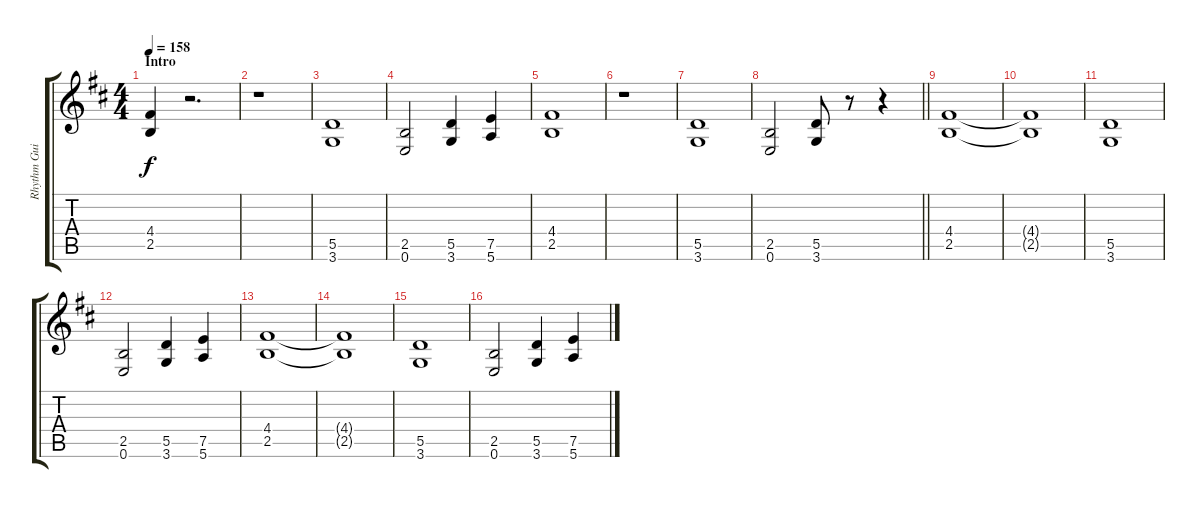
\track ("Rhythm Guitar 2: Peter \"Peppe\" Johansson" "Rhythm Gui") {instrument distortionguitar}
\staff {score tabs}
\tuning (E4 B3 G3 D3 A2 E2) {hide}
\ts (4 4)
\section ("" "Intro")
\tempo 158
\clef g2
\ks bminor
(4.4 2.5).4{dy f instrument distortionguitar} r.2{d} |
r.1 |
(5.5 3.6).1 |
(2.5 0.6).2 (5.5 3.6).4 (7.5 5.6).4 |
(4.4 2.5).1 |
r.1 |
(5.5 3.6).1 |
\barLineRight lightlight
(2.5 0.6).2 (5.5 3.6).8 r.8 r.4 |
(4.4 2.5).1 |
(4.4{t} 2.5{t}).1 |
(5.5 3.6).1 |
(2.5 0.6).2 (5.5 3.6).4 (7.5 5.6).4 |
(4.4 2.5).1 |
(4.4{t} 2.5{t}).1 |
(5.5 3.6).1 |
(2.5 0.6).2 (5.5 3.6).4 (7.5 5.6).4
